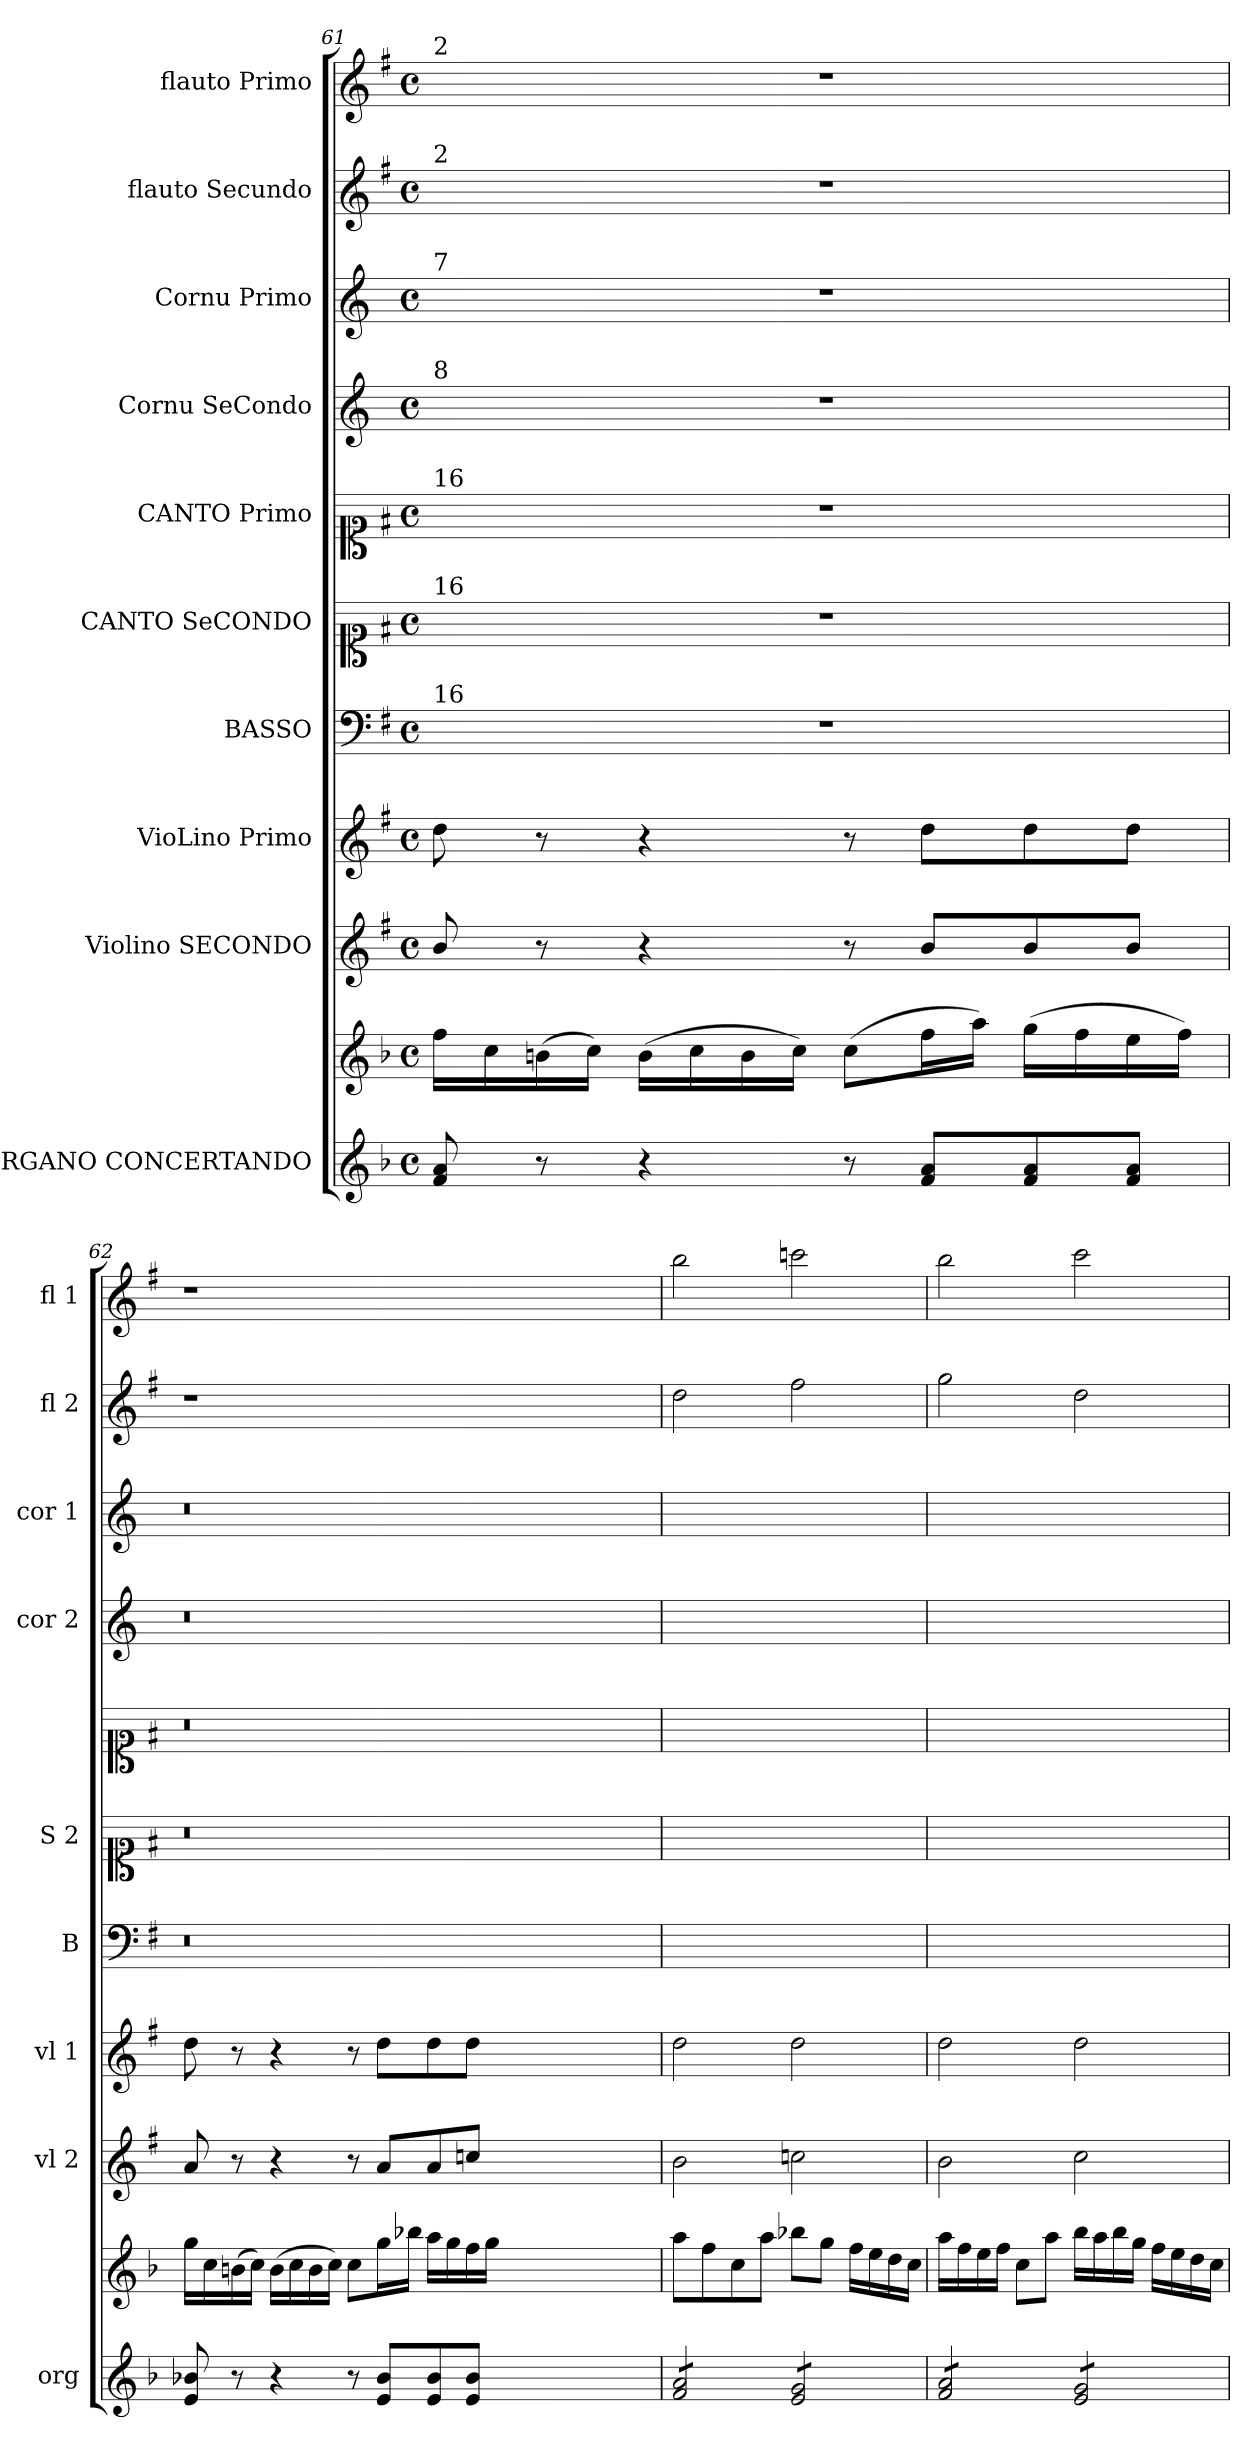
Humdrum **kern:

**kern	**kern	**kern	**dynam	**kern	**kern	**kern	**kern	**kern	**kern	**kern	**kern
*part10	*part10	*part9	*part9	*part8	*part7	*part6	*part5	*part4	*part3	*part2	*part1
*staff11	*staff10	*staff9	*staff9	*staff8	*staff7	*staff6	*staff5	*staff4	*staff3	*staff2	*staff1
*I"ORGANO CONCERTANDO	*	*I"Violino SECONDO	*	*I"VioLino Primo	*I"BASSO	*I"CANTO SeCONDO	*I"CANTO Primo	*I"Cornu SeCondo	*I"Cornu Primo	*I"flauto Secundo	*I"flauto Primo
*I'org	*	*I'vl 2	*	*I'vl 1	*I'B	*I'S 2	*	*I'cor 2	*I'cor 1	*I'fl 2	*I'fl 1
*clefG2	*clefG2	*clefG2	*	*clefG2	*clefF4	*clefC1	*clefC1	*clefG2	*clefG2	*clefG2	*clefG2
*ITrd-1c-2	*ITrd-1c-2	*	*	*	*	*	*	*ITrd3c5	*ITrd3c5	*	*
*k[f#]	*k[f#]	*k[f#]	*	*k[f#]	*k[f#]	*k[f#]	*k[f#]	*k[f#]	*k[f#]	*k[f#]	*k[f#]
*G:	*G:	*G:	*	*G:	*G:	*G:	*G:	*	*	*G:	*G:
*M4/4	*M4/4	*M4/4	*	*M4/4	*M4/4	*M4/4	*M4/4	*M4/4	*M4/4	*M4/4	*M4/4
*met(c)	*met(c)	*met(c)	*	*met(c)	*met(c)	*met(c)	*met(c)	*met(c)	*met(c)	*met(c)	*met(c)
=61	=61	=61	=61	=61	=61	=61	=61	=61	=61	=61	=61
!	!	!	!	!	!	!	!	!	!	!	!LO:TX:a:t=2
!	!	!	!	!	!	!	!	!	!	!LO:TX:a:t=2	!
!	!	!	!	!	!	!	!	!	!LO:TX:a:t=7	!	!
!	!	!	!	!	!	!	!	!LO:TX:a:t=8	!	!	!
!	!	!	!	!	!	!	!LO:TX:a:t=16	!	!	!	!
!	!	!	!	!	!	!LO:TX:a:t=16	!	!	!	!	!
!	!	!	!	!	!LO:TX:a:t=16	!	!	!	!	!	!
!	!	!	!LO:DY:b	!	!	!	!	!	!	!	!
8g/ 8b/	16gg\LL	8b/	po	8dd\	1r	1r	1r	1r	1r	1r	1r
.	16dd\	.	.	.	.	.	.	.	.	.	.
8r	(16cc#X\	8r	.	8r	.	.	.	.	.	.	.
.	16dd\JJ)	.	.	.	.	.	.	.	.	.	.
4r	(16cc#\LL	4r	.	4r	.	.	.	.	.	.	.
.	16dd\	.	.	.	.	.	.	.	.	.	.
.	16cc#\	.	.	.	.	.	.	.	.	.	.
.	16dd\JJ)	.	.	.	.	.	.	.	.	.	.
8r	(8dd\L	8r	.	8r	.	.	.	.	.	.	.
8g/ 8b/L	16gg\L	8b/L	.	8dd\L	.	.	.	.	.	.	.
.	16bb\JJ)	.	.	.	.	.	.	.	.	.	.
8g/ 8b/	(16aa\LL	8b/	.	8dd\	.	.	.	.	.	.	.
.	16gg\	.	.	.	.	.	.	.	.	.	.
8g/ 8b/J	16ff#\	8b/J	.	8dd\J	.	.	.	.	.	.	.
.	16gg\JJ)	.	.	.	.	.	.	.	.	.	.
=62	=62	=62	=62	=62	=62	=62	=62	=62	=62	=62	=62
8f#/ 8ccn/	16aa\LL	8a/	.	8dd\	0.r	0.r	0.r	0.r	0.r	1r	1r
.	16dd\	.	.	.	.	.	.	.	.	.	.
8r	(16cc#X\	8r	.	8r	.	.	.	.	.	.	.
.	16dd\JJ)	.	.	.	.	.	.	.	.	.	.
4r	(16cc#\LL	4r	.	4r	.	.	.	.	.	.	.
.	16dd\	.	.	.	.	.	.	.	.	.	.
.	16cc#\	.	.	.	.	.	.	.	.	.	.
.	16dd\JJ)	.	.	.	.	.	.	.	.	.	.
8r	8dd\L	8r	.	8r	.	.	.	.	.	.	.
8f#/ 8cc/L	16aa\L	8a/L	.	8dd\L	.	.	.	.	.	.	.
.	16cccn\JJ	.	.	.	.	.	.	.	.	.	.
8f#/ 8cc/	16bb\LL	8a/	.	8dd\	.	.	.	.	.	.	.
.	16aa\	.	.	.	.	.	.	.	.	.	.
8f#/ 8cc/J	16gg\	8ccn/J	.	8dd\J	.	.	.	.	.	.	.
.	16aa\JJ	.	.	.	.	.	.	.	.	.	.
0ryy	0ryy	0ryy	.	0ryy	.	.	.	.	.	0ryy	0ryy
=63	=63	=63	=63	=63	=63	=63	=63	=63	=63	=63	=63
*tremolo	*	*	*	*	*	*	*	*	*	*	*
8g/ 8b/L	8bb\L	2b\	.	2dd\	1ryy	1ryy	1ryy	1ryy	1ryy	2dd\	2bb\
8g/ 8b/	8gg\	.	.	.	.	.	.	.	.	.	.
8g/ 8b/	8dd\	.	.	.	.	.	.	.	.	.	.
8g/ 8b/J	8bb\J	.	.	.	.	.	.	.	.	.	.
8f#/ 8a/L	8cccn\L	2ccn\	.	2dd\	.	.	.	.	.	2ff#\	2cccn\
8f#/ 8a/	8aa\J	.	.	.	.	.	.	.	.	.	.
8f#/ 8a/	16gg\LL	.	.	.	.	.	.	.	.	.	.
.	16ff#\	.	.	.	.	.	.	.	.	.	.
8f#/ 8a/J	16ee\	.	.	.	.	.	.	.	.	.	.
.	16dd\JJ	.	.	.	.	.	.	.	.	.	.
=64	=64	=64	=64	=64	=64	=64	=64	=64	=64	=64	=64
8g/ 8b/L	16bb\LL	2b\	.	2dd\	1ryy	1ryy	1ryy	1ryy	1ryy	2gg\	2bb\
.	16gg\	.	.	.	.	.	.	.	.	.	.
8g/ 8b/	16ff#\	.	.	.	.	.	.	.	.	.	.
.	16gg\JJ	.	.	.	.	.	.	.	.	.	.
8g/ 8b/	8dd\L	.	.	.	.	.	.	.	.	.	.
8g/ 8b/J	8bb\J	.	.	.	.	.	.	.	.	.	.
8f#/ 8a/L	16ccc\LL	2cc\	.	2dd\	.	.	.	.	.	2dd\	2ccc\
.	16bb\	.	.	.	.	.	.	.	.	.	.
8f#/ 8a/	16ccc\	.	.	.	.	.	.	.	.	.	.
.	16aa\JJ	.	.	.	.	.	.	.	.	.	.
8f#/ 8a/	16gg\LL	.	.	.	.	.	.	.	.	.	.
.	16ff#\	.	.	.	.	.	.	.	.	.	.
8f#/ 8a/J	16ee\	.	.	.	.	.	.	.	.	.	.
*Xtremolo	*	*	*	*	*	*	*	*	*	*	*
.	16dd\JJ	.	.	.	.	.	.	.	.	.	.
=	=	=	=	=	=	=	=	=	=	=	=
*-	*-	*-	*-	*-	*-	*-	*-	*-	*-	*-	*-
